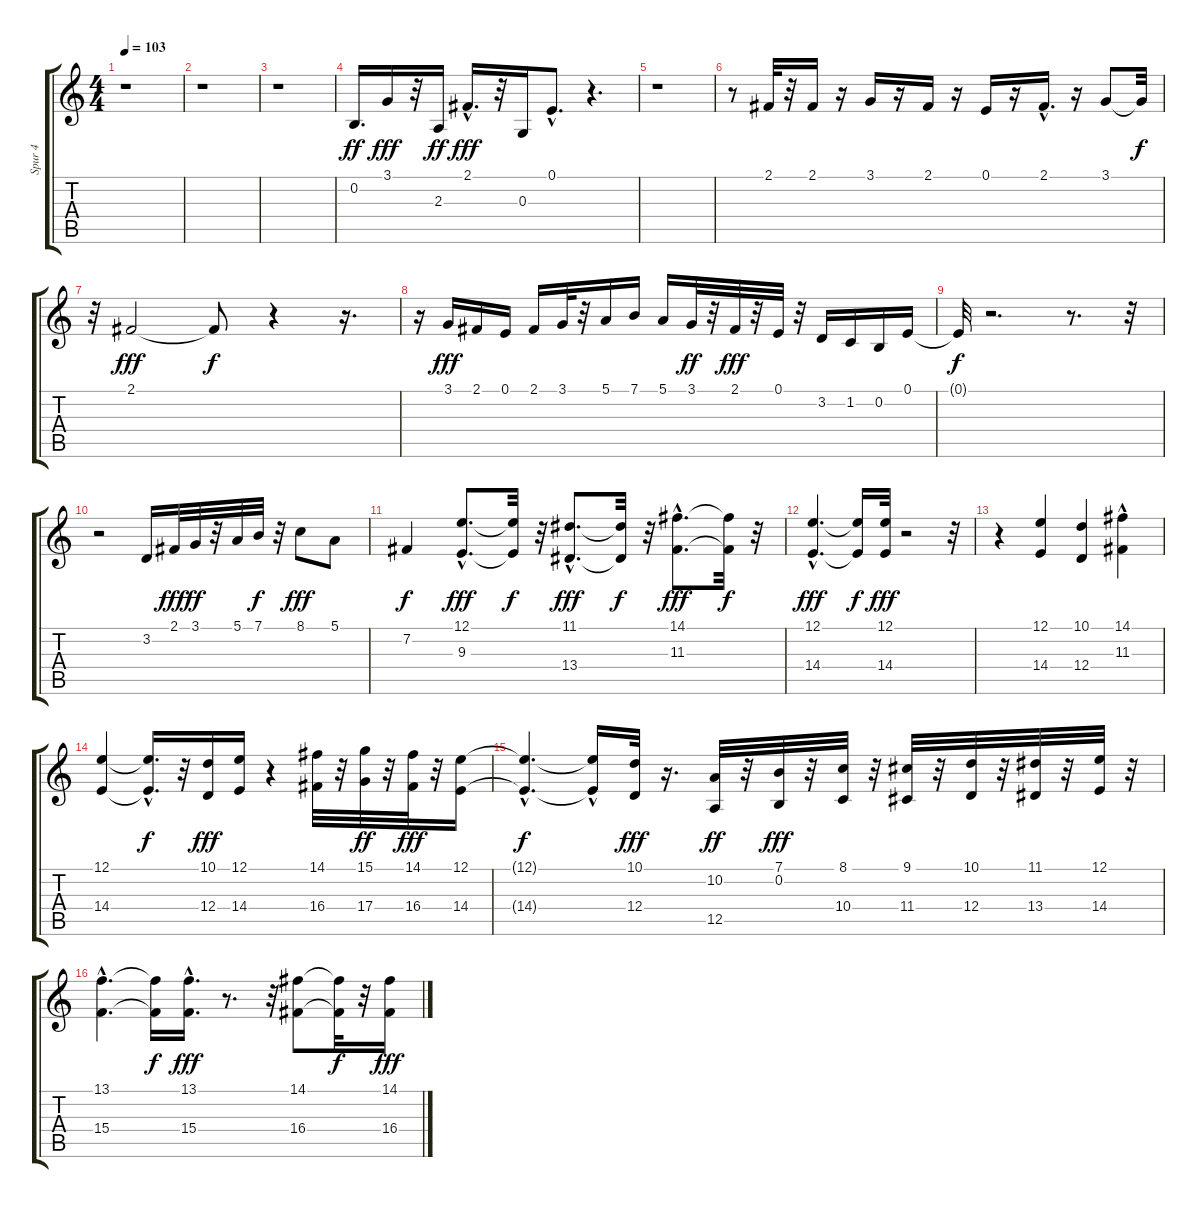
\track ("Spur 4" "Spur 4") {instrument fx4atmosphere}
\staff {score tabs}
\tuning (E4 B3 G3 D3 A2 E2) {hide}
\ts (4 4)
\tempo 103
\clef g2
\ks c
r.1{dy f} |
r.1 |
r.1 |
0.2.16{d dy ff volume 11 instrument acousticguitarnylon} 3.1.16{dy fff} r.32 2.3.16{dy ff} 2.1{hac}.16{d dy fff} r.32 0.3.16 0.1{hac}.8{d} r.4{d} |
r.1 |
r.8 2.1.32 r.32 2.1.16 r.16 3.1.16 r.16 2.1.16 r.16 0.1.16 r.16 2.1{hac}.16{d} r.16 3.1.8 3.1{t}.32{dy f} |
r.32 2.1.2{dy fff} 2.1{t}.8{dy f} r.4 r.16{d} |
r.16 3.1.16{dy fff} 2.1.16 0.1.16 2.1.16 3.1.32 r.32 5.1.16 7.1.16 5.1.16 3.1.32{dy ff} r.32 2.1.32{dy fff} r.32 0.1.32 r.32 3.2.16 1.2.16 0.2.16 0.1.16 |
0.1{t}.32{dy f} r.2{d} r.8{d} r.32 |
r.2 3.2.16 2.1.32{dy fff} 3.1.32{dy ff} r.32 5.1.32 7.1.32{dy f} r.32 8.1.8{dy fff} 5.1.8 |
7.2.4{dy f} (12.1{hac} 9.3{hac}).8{d dy fff instrument tenorsax} (12.1{t} 9.3{t}).32{dy f} r.32 (11.1{hac} 13.4{hac}).8{d dy fff} (11.1{t} 13.4{t}).32{dy f} r.32 (14.1{hac} 11.3{hac}).8{d dy fff} (14.1{t} 11.3{t}).32{dy f} r.32 |
(12.1{hac} 14.4{hac}).4{d dy fff} (12.1{t} 14.4{t}).16{dy f} (12.1 14.4).32{dy fff} r.2 r.32 |
r.4 (12.1 14.4).4 (10.1 12.4).4 (14.1 11.3{hac}).4 |
(12.1 14.4).4 (12.1{hac t} 14.4{hac t}).16{d dy f} r.32 (10.1 12.4).16{dy fff} (12.1 14.4).16 r.4 (14.1 16.4).32 r.32 (15.1 17.4).32{dy ff} r.32 (14.1 16.4).32{dy fff} r.32 (12.1 14.4).16 |
(12.1{hac t} 14.4{hac t}).4{d dy f} (12.1{t} 14.4{hac t}).16 (10.1 12.4).32{dy fff} r.16{d} (10.2 12.5).32{dy ff} r.32 (7.1 0.2).32{dy fff} r.32 (8.1 10.4).32 r.32 (9.1 11.4).32 r.32 (10.1 12.4).32 r.32 (11.1 13.4).32 r.32 (12.1 14.4).32 r.32 |
(13.1{hac} 15.4{hac}).4{d} (13.1{t} 15.4{t}).16{dy f} (13.1{hac} 15.4).16{d dy fff} r.8{d} r.32 (14.1 16.4).8 (14.1{t} 16.4{t}).32{dy f} r.32 (14.1 16.4).16{dy fff}
